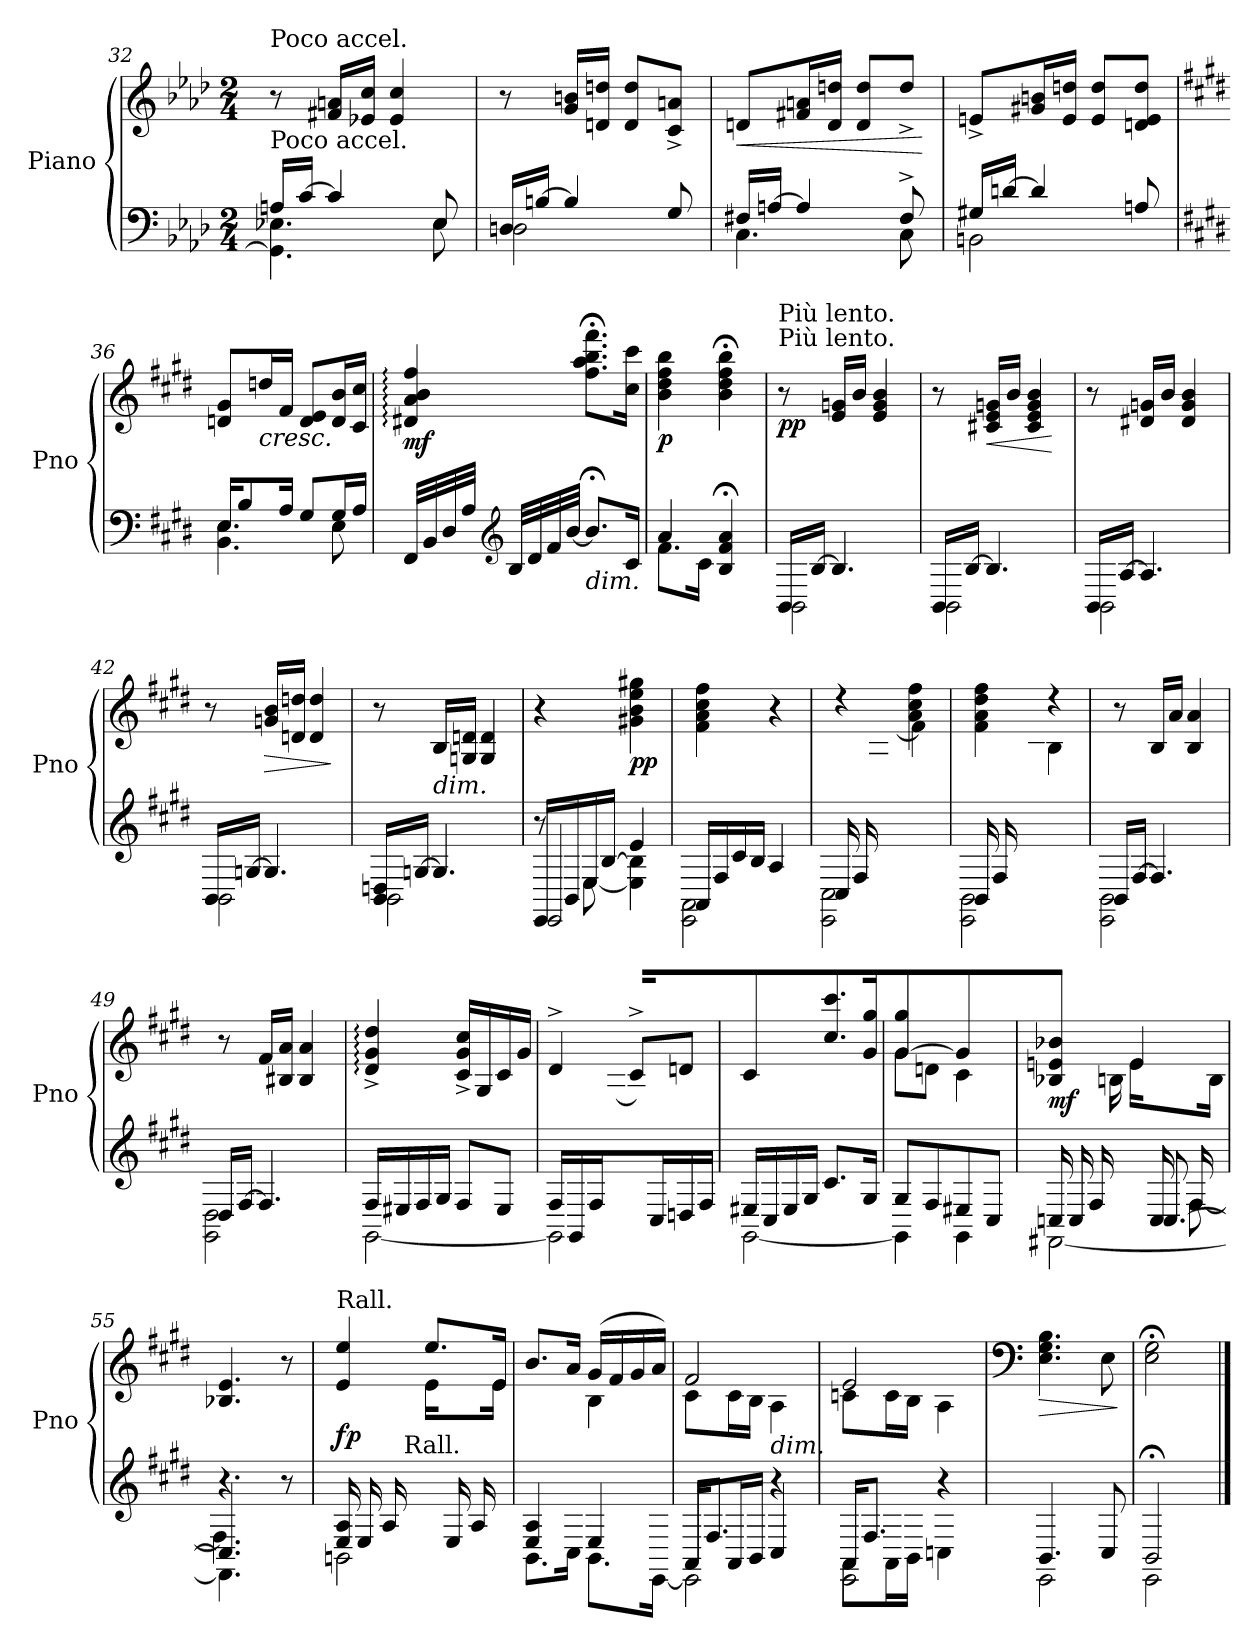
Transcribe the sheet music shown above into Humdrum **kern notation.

**kern	**kern	**dynam
*part1	*part1	*part1
*staff2	*staff1	*staff1/2
*I"Piano	*	*
*I'Pno	*	*
*clefF4	*clefG2	*
*k[b-e-a-d-]	*k[b-e-a-d-]	*
*M2/4	*M2/4	*
=32	=32	=32
*^	*	*
!	!	!LO:TX:a:t=Poco accel.	!
!LO:TX:a:t=Poco accel.	!	!	!
16An/LL	4.GG\] 4.E-X\	8r	.
[16c/JJ	.	.	.
4c/]	.	16f#X/ 16an/LL	.
.	.	16e-X/ 16cc/JJ	.
.	.	4e-/ 4cc/	.
8E-/	8E-\	.	.
=33	=33	=33	=33
16D-/LL	2Dn\	8r	.
[16Bn/JJ	.	.	.
4B/]	.	16g/ 16bn/LL	.
.	.	16dn/ 16ddn/JJ	.
.	.	8d/ 8dd/L	.
8G/	.	8c/^ 8an/^J	.
=34	=34	=34	=34
!	!	!	!LO:HP:b
16F#X/LL	4.C\	8dn/L	<
[16An/JJ	.	.	.
4A/]	.	16f#X/ 16an/L	.
.	.	16d/ 16ddn/JJ	.
.	.	8d/ 8dd/L	.
8F#^/	8C\	8dd^/J	.
*v	*v	*	*
.	.	[
!!LO:LB:g=z
=35	=35	=35
*^	*	*
16G#X/LL	2BBn\	8en^/L	.
[16dn/JJ	.	.	.
4d/]	.	16g#X/ 16bn/L	.
.	.	16e/ 16ddn/JJ	.
.	.	8e/ 8dd/L	.
8An/	.	8dn/ 8e/ 8dd/J	.
=36	=36	=36	=36
*k[f#c#g#d#]	*	*k[f#c#g#d#]	*
16E/KL	4.BB\ 4.E\	8dn/ 8g#/L	.
8B/	.	.	.
!	!	!LO:TX:b:i:t=cresc.	!
.	.	16ddn/L	.
16A/Jk	.	16f#/JJ	.
8G#/L	.	8d/ 8e/L	.
16G#/L	8E\	16d/ 16b/L	.
16A/JJ	.	16c#/ 16cc#/JJ	.
*v	*v	*	*
=37	=37	=37
!	!	!LO:DY:b
32FF#/LLL	4d#X/: 4a/: 4b/: 4ff#/:	mf
32BB/	.	.
32D#/	.	.
32A/JJJ	.	.
*clefG2	*	*
32B/LLL	.	.
32d#/	.	.
32f#/	.	.
[32b/JJJ	.	.
!LO:TX:b:i:t=dim.	!	!
8.b;</L]	8.ff#\;< 8.aa\;< 8.bb\;< 8.fff#\;<L	.
16c#/Jk	16cc#\ 16ccc#\Jk	.
=38	=38	=38
*^	*	*
!	!	!	!LO:DY:b
4a/	8.f#\L	4b\ 4dd#\ 4ff#\ 4bb\	p
.	16c#\Jk	.	.
4B/;< 4f#/;< 4a/;<	4ryy	4b\;< 4dd#\;< 4ff#\;< 4bb\;<	.
=39	=39	=39	=39
!	!	!LO:TX:t=Più lento.	!
!	!	!LO:TX:a:t=Più lento.	!
!	!	!	!LO:DY:b
16BB/LL	2BB\	8r	pp
[16B/JJ	.	.	.
4.B/]	.	16e/ 16gn/LL	.
.	.	16b/JJ	.
.	.	4e/ 4g/ 4b/	.
!!LO:LB:g=z
=40	=40	=40	=40
16BB/LL	2BB\	8r	.
[16B/JJ	.	.	.
!	!	!	!LO:HP:b
4.B/]	.	16c#X/ 16e/ 16gn/LL	<
.	.	16b/JJ	.
.	.	4c#/ 4e/ 4g/ 4b/	.
*v	*v	*	*
.	.	[
=41	=41	=41
*^	*	*
16BB/LL	2BB\	8r	.
[16A/JJ	.	.	.
4.A/]	.	16d#X/ 16gn/LL	.
.	.	16b/JJ	.
.	.	4d#/ 4g/ 4b/	.
=42	=42	=42	=42
16BB/LL	2BB\	8r	.
[16Gn/JJ	.	.	.
!	!	!	!LO:HP:b
4.G/]	.	16gn/ 16b/LL	>
.	.	16dn/ 16ddn/JJ	.
.	.	4d/ 4dd/	.
*v	*v	*	*
.	.	]
=43	=43	=43
*^	*	*
16BB/ 16Dn/LL	2BB\	8r	.
[16Gn/JJ	.	.	.
!	!	!LO:TX:b:i:t=dim.	!
4.G/]	.	16B/LL	.
.	.	16Gn/ 16dn/JJ	.
.	.	4G/ 4d/	.
=44	=44	=44	=44
*	*^	*	*
16EE/LL	8r	2EE/	4r	.
16BB/	.	.	.	.
16E/	[8E\	.	.	.
[16B/JJ	.	.	.	.
!	!	!	!	!LO:DY:b
4e/	4E\] 4B\]	.	4g#X\ 4b\ 4ee\ 4gg#X\	pp
*	*v	*v	*	*
!!LO:LB:g=z
=45	=45	=45	=45
16AA/LL	2EE\ 2AA\	4f#\ 4a\ 4cc#\ 4ff#\	.
16F#/	.	.	.
16c#/	.	.	.
16B/JJ	.	.	.
4A/	.	4r	.
=46	=46	=46	=46
*	*	*^	*
16C#/LL	2EE\ 2C#\	4r	8ryy	.
16F#/	.	.	.	.
4.ryy	.	.	16A\	.
.	.	.	[16f#\JJ	.
.	.	4a\ 4cc#\ 4ff#\	4f#\]	.
=47	=47	=47	=47	=47
16BB/LL	2EE\ 2BB\	4f#\ 4a\ 4dd#\ 4ff#\	8ryy	.
16F#/	.	.	.	.
4.ryy	.	.	16d#\	.
.	.	.	16c#\JJ	.
.	.	4r	4B\	.
*	*	*v	*v	*
=48	=48	=48	=48
16BB/LL	2EE\ 2BB\	8r	.
[16F#/JJ	.	.	.
4.F#/]	.	16B/LL	.
.	.	16a/JJ	.
.	.	4B/ 4a/	.
=49	=49	=49	=49
16D#/LL	2GG#\ 2D#\	8r	.
[16F#/JJ	.	.	.
4.F#/]	.	16f#/LL	.
.	.	16B#X/ 16a/JJ	.
.	.	4B#/ 4a/	.
!!LO:PB:g=z
=50	=50	=50	=50
16F#/LL	[2GG#\	4d#/:^ 4g#/:^ 4dd#/:^	.
16E#X/	.	.	.
16F#/	.	.	.
16G#/JJ	.	.	.
8F#/L	.	16c#/^ 16g#/^ 16cc#/^LL	.
.	.	16G#/	.
8E#/J	.	16c#/	.
.	.	16g#/JJ	.
=51	=51	=51	=51
*	*	*^	*
16F#/LL	2GG#\]	4d#^/	8.ryy	.
16GG#/	.	.	.	.
16F#/	.	.	.	.
8ryy	.	.	[16G#\JJ	.
.	.	8c#^/L	16G#\LL]	.
16C#/	.	.	8.ryy	.
16Dn/	.	8dn/J	.	.
16F#/JJ	.	.	.	.
*	*	*v	*v	*
=52	=52	=52	=52
16E#X/LL	[2GG#\	4c#/	.
16C#/	.	.	.
16E#/	.	.	.
16G#/JJ	.	.	.
8.c#/L	.	8.cc#\ 8.ccc#\L	.
16G#/Jk	.	16g#\ 16gg#\Jk	.
=53	=53	=53	=53
*	*	*^	*
8G#/L	4GG#\]	[4g#/ 4gg#/	8g#\L	.
8F#/	.	.	8dn\J	.
8E#X/	4GG#\	4g#/]	4c#\	.
8C#/J	.	.	.	.
=54	=54	=54	=54	=54
*^	*^	*	*	*
!	!	!	!	!	!	!LO:DY:b
16Cn/LL	[2FF#X\	16ryy	4.ryy	4B-X/ 4en/ 4b-X/	8.ryy	mf
16C/	.	16ryy@	.	.	.	.
16F#/	.	16ryy@	.	.	.	.
8ryy	.	16ryy@	.	.	16B\JJ	.
.	.	16ryy@	.	4e/	16e\LL	.
16C/	.	[8.C/	.	.	8ryy	.
16F#/	.	.	[8F#\	.	.	.
16ryy	.	.	.	.	16B\JJ	.
*	*	*	*	*v	*v	*
!!LO:LB:g=z
=55	=55	=55	=55	=55	=55
4.r	4.FF#\]	4.Cn/]	4.F#\]	4.B-X/ 4.e/	.
8r	8ryy	8ryy	8ryy	8r	.
=56	=56	=56	=56	=56	=56
*	*	*	*	*^	*
!	!	!	!	!LO:TX:a:t=Rall.	!	!
!	!	!	!	!	!	!LO:DY:b
*	*v	*v	*v	*	*	*
16E/ 16A/LL	2BBn\	4e/ 4ee/	8.ryy	fp
16E/	.	.	.	.
16A/	.	.	.	.
!LO:TX:a:t=Rall.	!	!	!	!
8ryy	.	.	16e\JJ	.
.	.	8.ee/L	16e\LL	.
16E/	.	.	8ryy	.
16A/	.	.	.	.
16ryy	.	16e/Jk	16e\JJ	.
=57	=57	=57	=57	=57
4E/ 4A/	8.BB\L	8.b/L	4ryy	.
.	16C#\Jk	16a/Jk	.	.
4E/	8.BB\L	(>16g#/LL	4B\	.
.	.	16f#/	.	.
.	.	16g#/	.	.
.	[16EE\Jk	16a/JJ)	.	.
=58	=58	=58	=58	=58
*	*^	*	*	*
16AA/KL	2EE\]	8AA/L	2f#/	8c#\L	.
8.F#/J	.	.	.	.	.
.	.	16AA/L	.	16c#\L	.
.	.	16BB/JJ	.	16B\JJ	.
!	!	!	!	!LO:TX:b:i:t=dim.	!
4r	.	4C#/	.	4A\	.
=59	=59	=59	=59	=59	=59
16AA/KL	2EE\	8AA\L	2e/	8cn\L	.
8.F#/J	.	.	.	.	.
.	.	16AA\L	.	16c\L	.
.	.	16BB\JJ	.	16B\JJ	.
4r	.	4Cn\	.	4A\	.
*v	*v	*v	*	*	*
*	*v	*v	*
=60	=60	=60
*	*clefF4	*
*^	*^	*
*	*^	*	*	*
!	!	!	!	!	!LO:HP:b
*	*v	*v	*	*	*
*	*	*v	*v	*
4.BB/	2EE\	4.E\ 4.G#\ 4.B\	>
8C#/	.	8E\	.
*v	*v	*	*
.	.	]
=61	=61	=61
*^	*	*
2BB;</	2EE\	2E\;< 2G#\;<	.
*v	*v	*	*
==	==	==
*-	*-	*-
